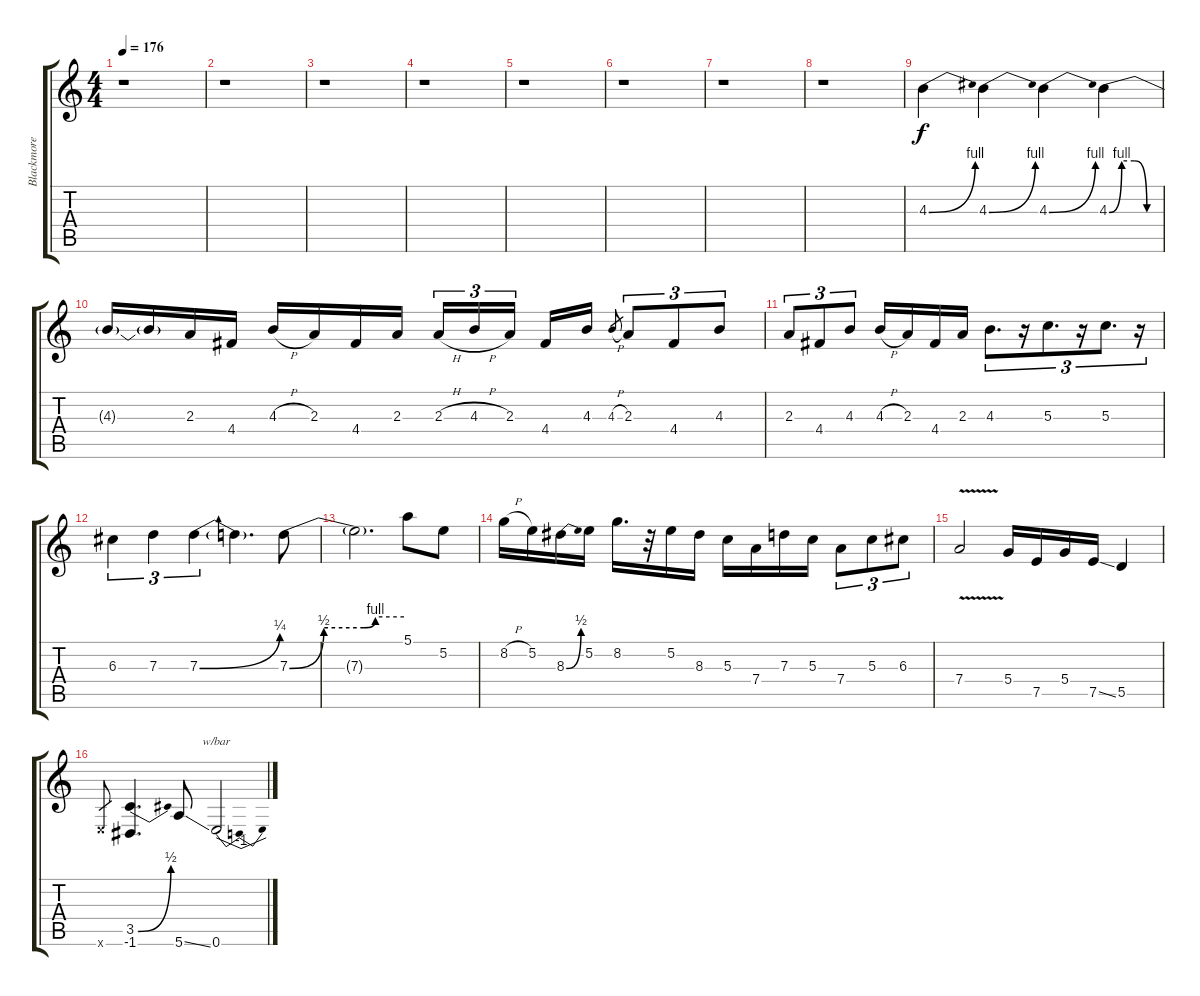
\track ("Blackmore solo" "Blackmore ") {instrument overdrivenguitar}
\staff {score tabs}
\tuning (E4 B3 G3 D3 A2 E2) {hide}
\ts (4 4)
\tempo 176
\clef g2
\ks c
r.1{dy f instrument overdrivenguitar} |
r.1 |
r.1 |
r.1 |
r.1 |
r.1 |
r.1 |
r.1 |
4.3{be (bend 0 0 60 4)}.4 4.3{be (bend 0 0 60 4)}.4 4.3{be (bend 0 0 60 4)}.4 4.3{be (custom 0 0 15 4 30 4 45 0 60 0)}.4 |
4.3{t}.16 4.3{t}.16 2.3.16 4.4.16 4.3{h}.16 2.3.16 4.4.16 2.3.16 2.3{h}.16{tu (3 2)} 4.3{h}.16{tu (3 2)} 2.3.16{tu (3 2) beam splitsecondary} 4.4.16 4.3.16 4.3{h}.8{gr} 2.3.8{tu (3 2)} 4.4.8{tu (3 2)} 4.3.8{tu (3 2)} |
2.3.8{tu (3 2)} 4.4.8{tu (3 2)} 4.3.8{tu (3 2)} 4.3{h}.16 2.3.16 4.4.16 2.3.16 4.3.8{d tu (3 2)} r.16{tu (3 2)} 5.3.8{d tu (3 2)} r.16{tu (3 2)} 5.3.8{d tu (3 2)} r.16{tu (3 2)} |
6.3.4{tu (3 2)} 7.3.4{tu (3 2)} 7.3{be (bend 0 0 60 1)}.4{tu (3 2)} 7.3{t}.4{d} 7.3{be (custom 0 0 18 2 39 2 45 4 60 4)}.8 |
7.3{t}.2{d} 5.1.8 5.2.8 |
8.2{h}.16 5.2.16 8.3{be (bend 0 0 60 2)}.16 5.2.16 8.2.16{d} r.32 5.2.16 8.3.16 5.3.16 7.4.16 7.3.16 5.3.16 7.4.8{tu (3 2)} 5.3.8{tu (3 2)} 6.3.8{tu (3 2)} |
7.4{v}.2 5.4.16 7.5.16 5.4.16 7.5{ss}.16 5.5.4 |
0.6{x}.8{gr} (3.5{be (bend 0 0 60 2)} -1.6).4{d} 5.6{ss}.8 0.6.2{tbe (dip default 0 0 30 -4 60 0)}
